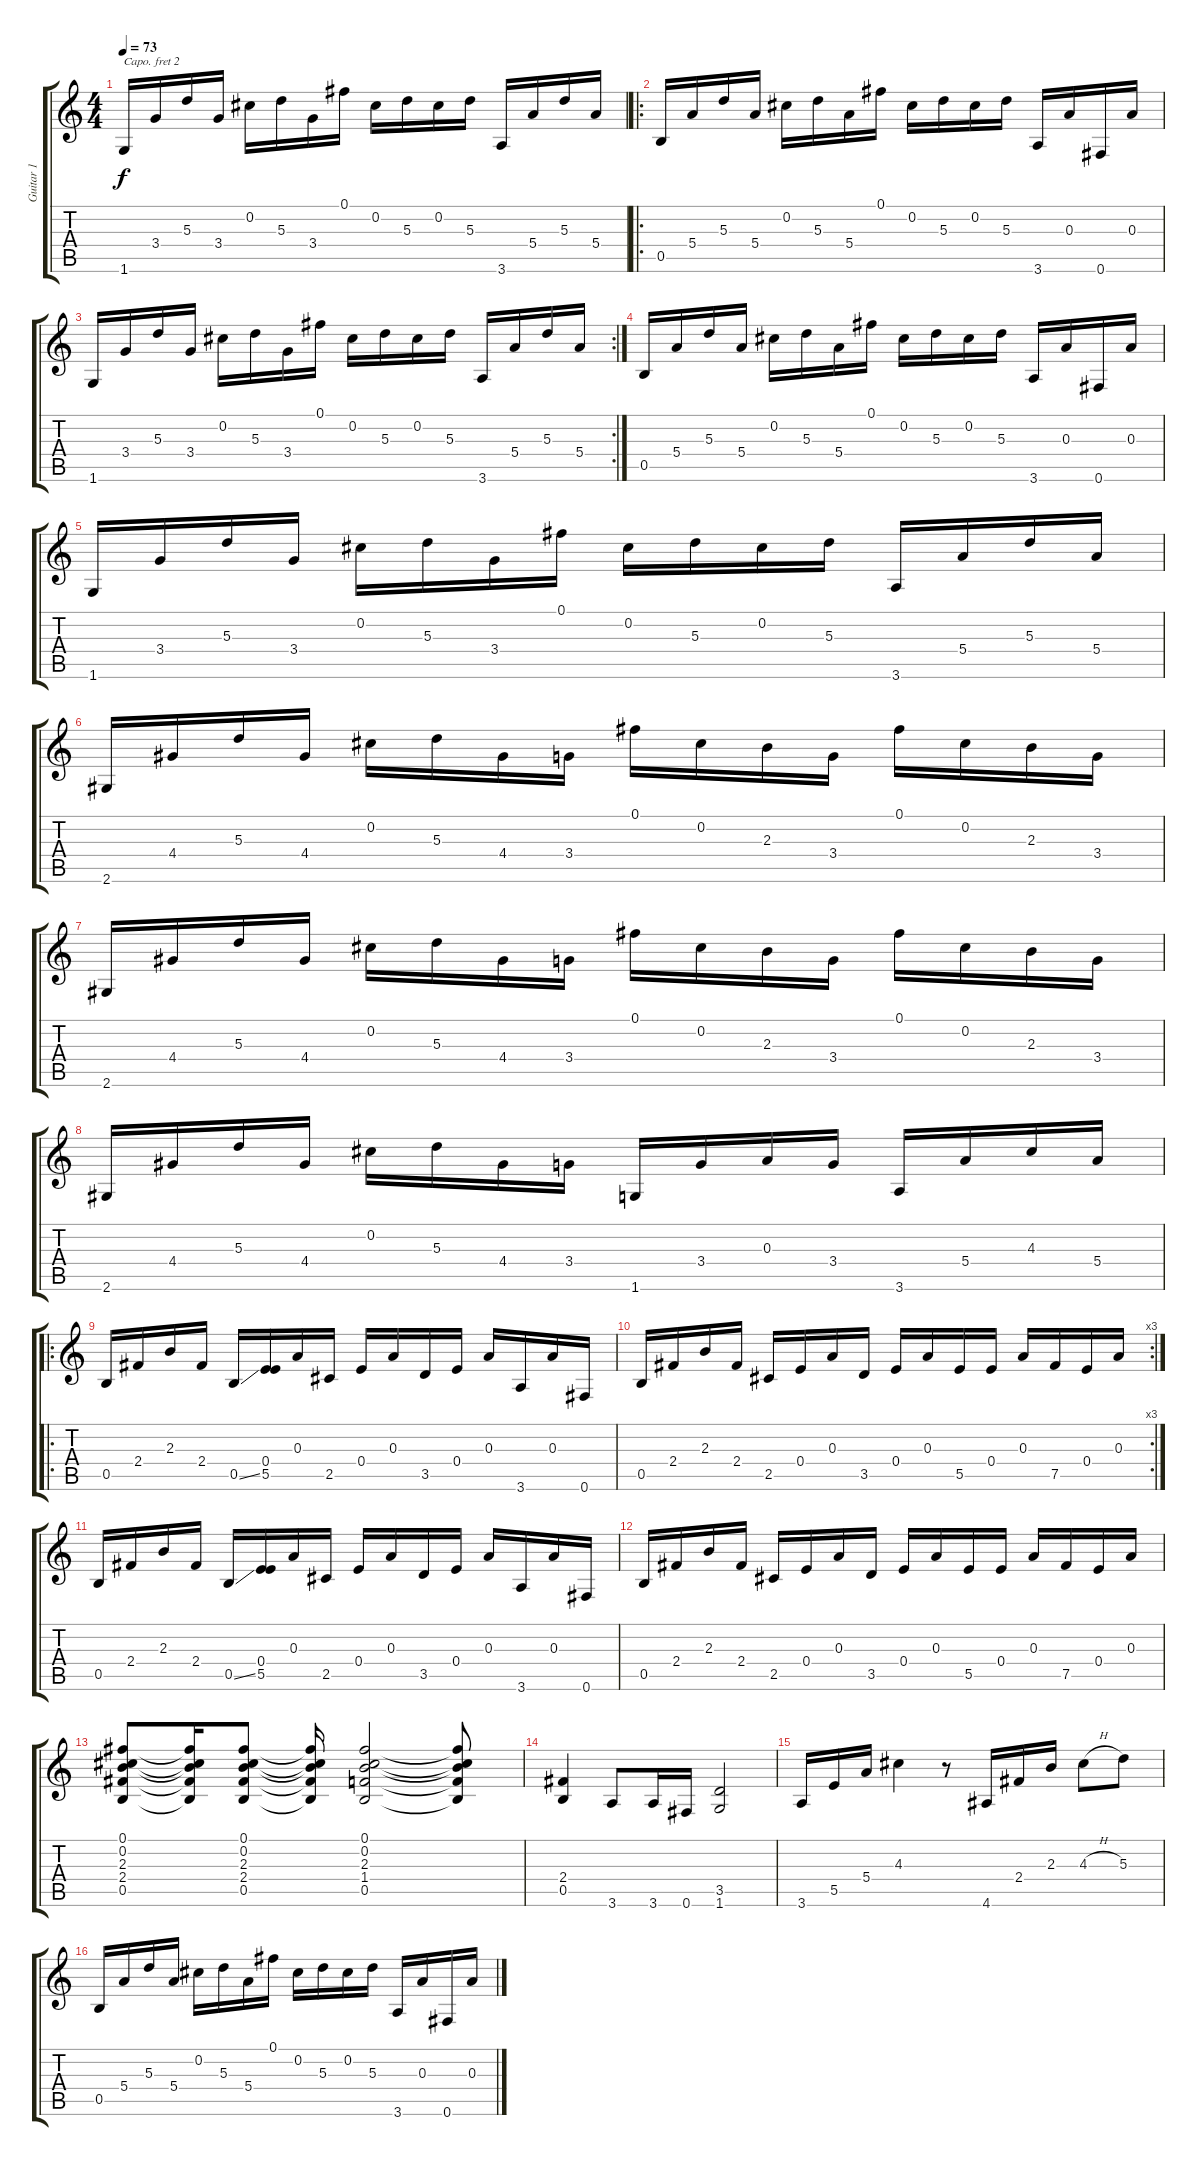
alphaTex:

\track ("Guitar 1" "Guitar 1") {instrument electricguitarjazz}
\staff {score tabs}
\capo 2
\tuning (E4 B3 G3 D3 A2 E2) {hide}
\ts (4 4)
\tempo 73
\clef g2
\ks c
1.6.16{dy f} 3.4.16 5.3.16 3.4.16 0.2.16 5.3.16 3.4.16 0.1.16 0.2.16 5.3.16 0.2.16 5.3.16 3.6.16 5.4.16 5.3.16 5.4.16 |
\ro
0.5.16 5.4.16 5.3.16 5.4.16 0.2.16 5.3.16 5.4.16 0.1.16 0.2.16 5.3.16 0.2.16 5.3.16 3.6.16 0.3.16 0.6.16 0.3.16 |
\rc 2
1.6.16 3.4.16 5.3.16 3.4.16 0.2.16 5.3.16 3.4.16 0.1.16 0.2.16 5.3.16 0.2.16 5.3.16 3.6.16 5.4.16 5.3.16 5.4.16 |
0.5.16 5.4.16 5.3.16 5.4.16 0.2.16 5.3.16 5.4.16 0.1.16 0.2.16 5.3.16 0.2.16 5.3.16 3.6.16 0.3.16 0.6.16 0.3.16 |
1.6.16 3.4.16 5.3.16 3.4.16 0.2.16 5.3.16 3.4.16 0.1.16 0.2.16 5.3.16 0.2.16 5.3.16 3.6.16 5.4.16 5.3.16 5.4.16 |
2.6.16 4.4.16 5.3.16 4.4.16 0.2.16 5.3.16 4.4.16 3.4.16 0.1.16 0.2.16 2.3.16 3.4.16 0.1.16 0.2.16 2.3.16 3.4.16 |
2.6.16 4.4.16 5.3.16 4.4.16 0.2.16 5.3.16 4.4.16 3.4.16 0.1.16 0.2.16 2.3.16 3.4.16 0.1.16 0.2.16 2.3.16 3.4.16 |
2.6.16 4.4.16 5.3.16 4.4.16 0.2.16 5.3.16 4.4.16 3.4.16 1.6.16 3.4.16 0.3.16 3.4.16 3.6.16 5.4.16 4.3.16 5.4.16 |
\ro
0.5.16 2.4.16 2.3.16 2.4.16 0.5{ss}.16 (0.4 5.5).16 0.3.16 2.5.16 0.4.16 0.3.16 3.5.16 0.4.16 0.3.16 3.6.16 0.3.16 0.6.16 |
\rc 3
0.5.16 2.4.16 2.3.16 2.4.16 2.5.16 0.4.16 0.3.16 3.5.16 0.4.16 0.3.16 5.5.16 0.4.16 0.3.16 7.5.16 0.4.16 0.3.16 |
0.5.16 2.4.16 2.3.16 2.4.16 0.5{ss}.16 (0.4 5.5).16 0.3.16 2.5.16 0.4.16 0.3.16 3.5.16 0.4.16 0.3.16 3.6.16 0.3.16 0.6.16 |
0.5.16 2.4.16 2.3.16 2.4.16 2.5.16 0.4.16 0.3.16 3.5.16 0.4.16 0.3.16 5.5.16 0.4.16 0.3.16 7.5.16 0.4.16 0.3.16 |
(0.1 0.2 2.3 2.4 0.5).8 (0.1{t} 0.2{t} 2.3{t} 2.4{t} 0.5{t}).16 (0.1 0.2 2.3 2.4 0.5).8 (0.1{t} 0.2{t} 2.3{t} 2.4{t} 0.5{t}).16 (0.1 0.2 2.3 1.4 0.5).2 (0.1{t} 0.2{t} 2.3{t} 1.4{t} 0.5{t}).8 |
(2.4 0.5).4 3.6.8 3.6.16 0.6.16 (3.5 1.6).2 |
3.6.16 5.5.16 5.4.16 4.3.4 r.8 4.6.16 2.4.16 2.3.16 4.3{h}.8 5.3.8 |
0.5.16 5.4.16 5.3.16 5.4.16 0.2.16 5.3.16 5.4.16 0.1.16 0.2.16 5.3.16 0.2.16 5.3.16 3.6.16 0.3.16 0.6.16 0.3.16
